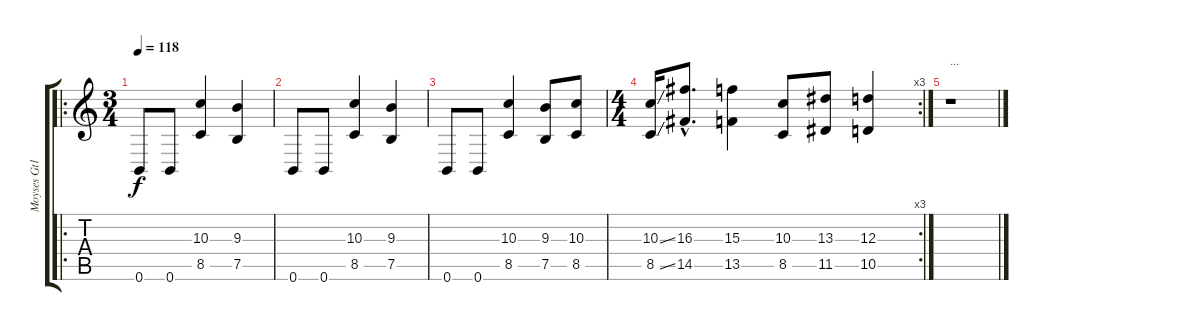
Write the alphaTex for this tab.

\track ("Moyses Gt1" "Moyses Gt1") {instrument distortionguitar}
\staff {score tabs}
\tuning (B3 Gb3 D3 A2 E2 B1) {hide}
\ro
\ts (3 4)
\tempo 118
\clef g2
\ks c
0.6.8{dy f} 0.6.8 (10.3 8.5).4 (9.3 7.5).4 |
0.6.8 0.6.8 (10.3 8.5).4 (9.3 7.5).4 |
0.6.8 0.6.8 (10.3 8.5).4 (9.3 7.5).8 (10.3 8.5).8 |
\rc 3
\ts (4 4)
(10.3{ss} 8.5{ss}).16 (16.3{hac} 14.5{hac}).8{d} (15.3 13.5).4 (10.3 8.5).8 (13.3 11.5).8 (12.3 10.5).4 |
r.1{txt "..."}
